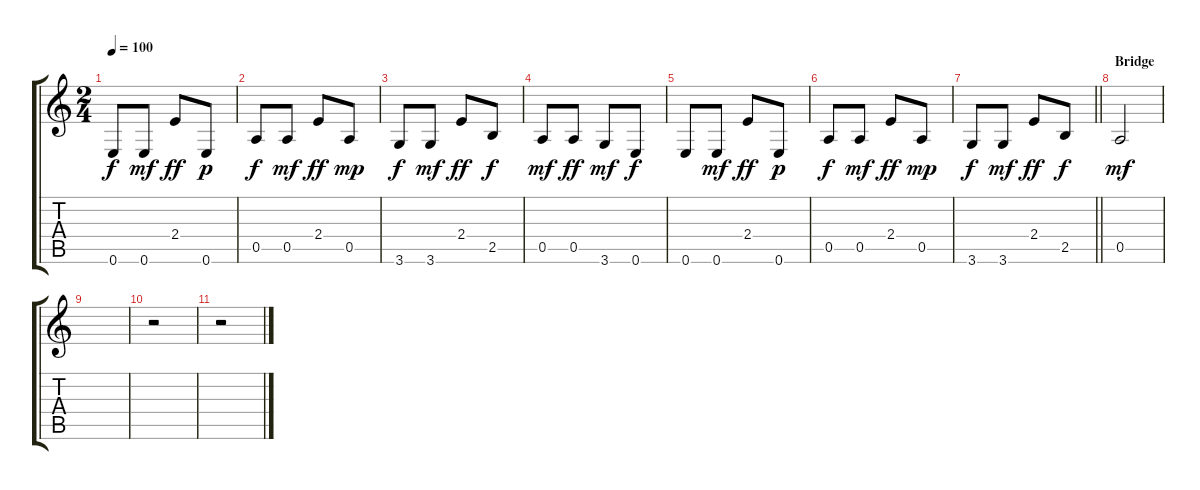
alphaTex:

\track "" {instrument electricbasspick}
\staff {score tabs}
\tuning (E4 B3 G3 D3 A2 E2) {hide}
\ts (2 4)
\tempo 100
\clef g2
\ks c
0.6.8{dy f} 0.6.8{dy mf} 2.4.8{dy ff} 0.6.8{dy p} |
0.5.8{dy f} 0.5.8{dy mf} 2.4.8{dy ff} 0.5.8{dy mp} |
3.6.8{dy f} 3.6.8{dy mf} 2.4.8{dy ff} 2.5.8{dy f} |
0.5.8{dy mf} 0.5.8{dy ff} 3.6.8{dy mf} 0.6.8{dy f} |
0.6.8 0.6.8{dy mf} 2.4.8{dy ff} 0.6.8{dy p} |
0.5.8{dy f} 0.5.8{dy mf} 2.4.8{dy ff} 0.5.8{dy mp} |
\barLineRight lightlight
3.6.8{dy f} 3.6.8{dy mf} 2.4.8{dy ff} 2.5.8{dy f} |
\section ("" "Bridge")
0.5.2{dy mf} |
|
r.2 |
r.2
